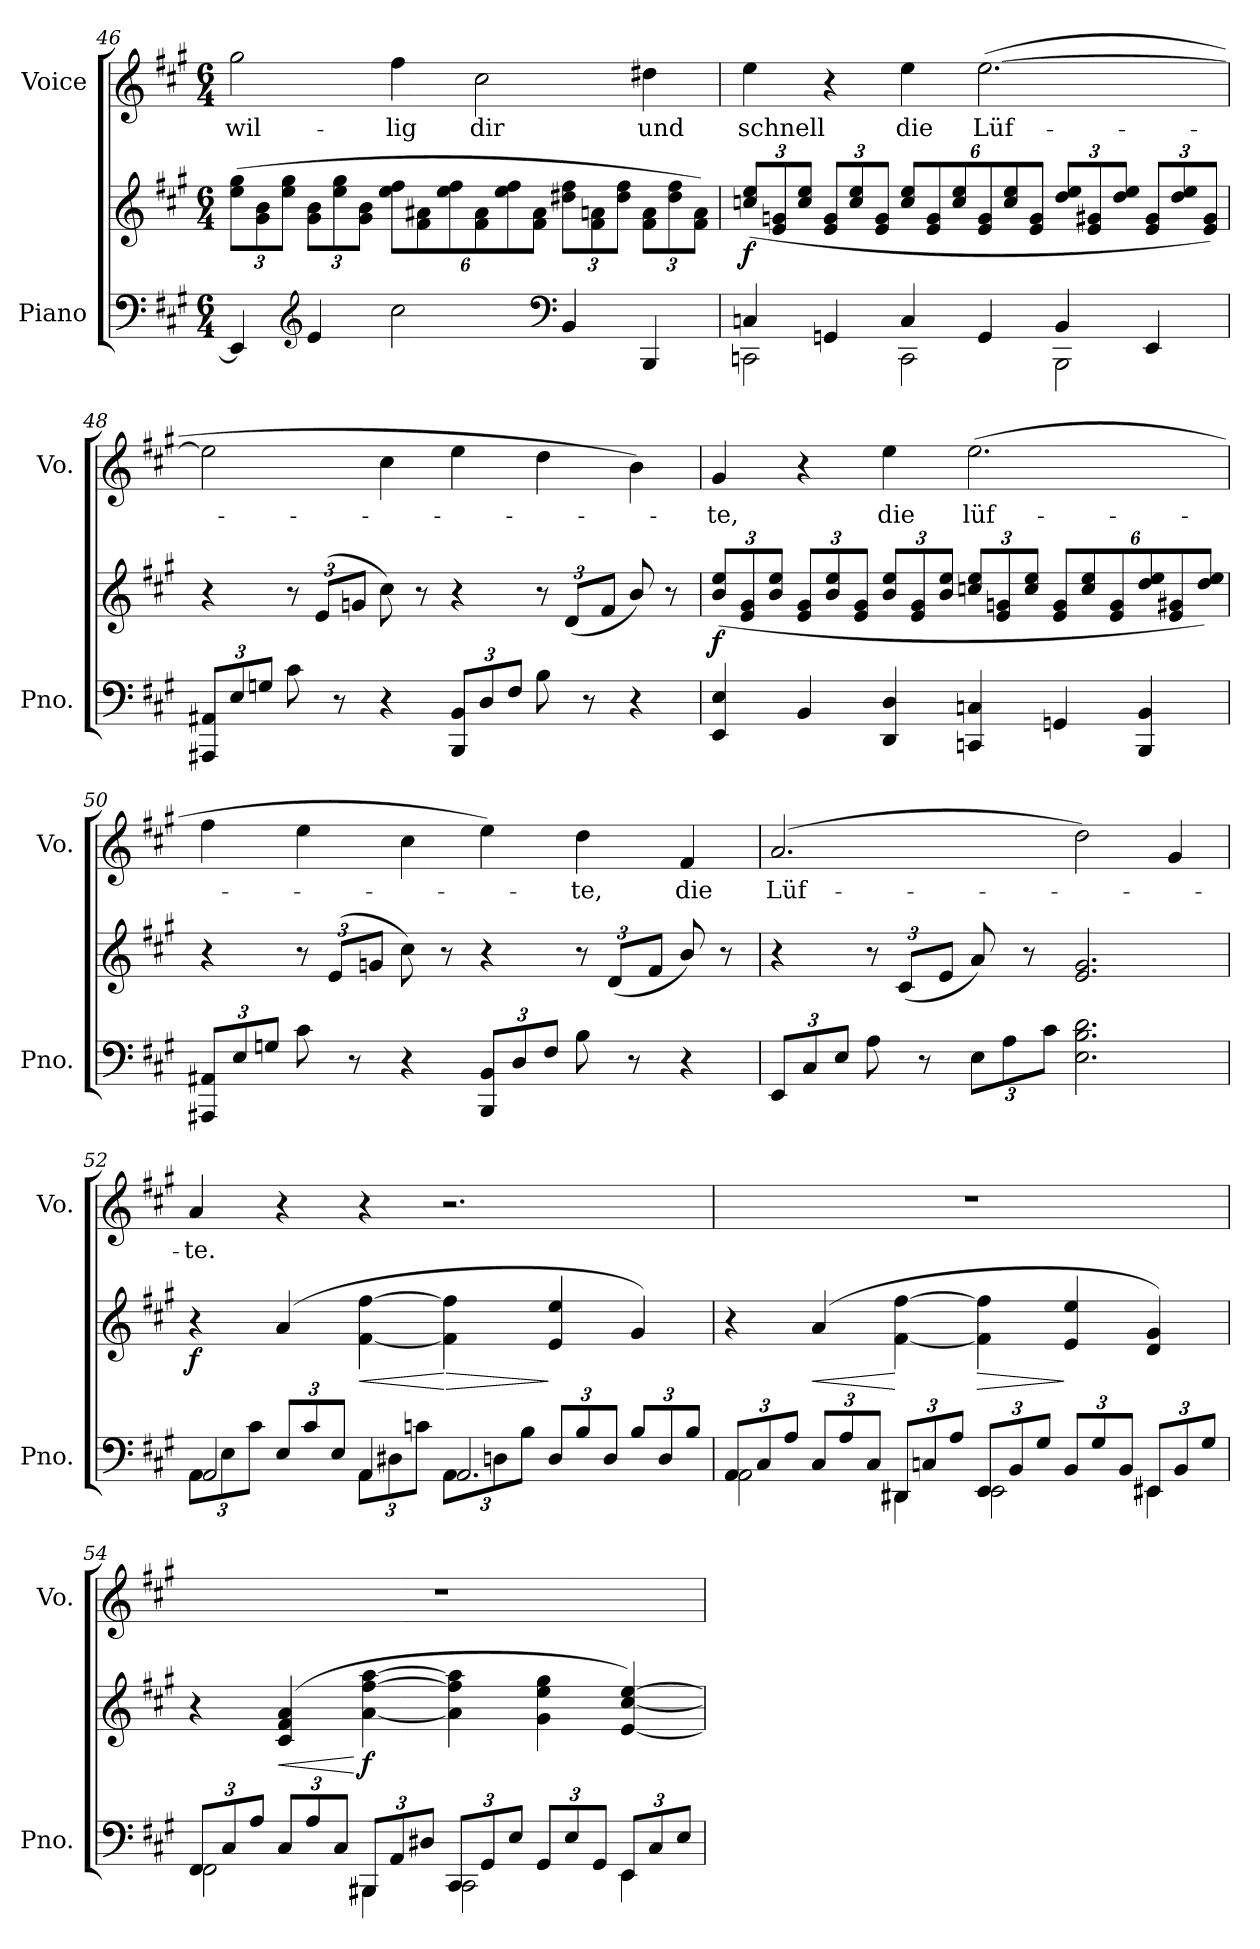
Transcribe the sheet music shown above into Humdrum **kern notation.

**kern	**kern	**dynam	**kern	**text
*part2	*part2	*part2	*part1	*part1
*staff3	*staff2	*staff2/3	*staff1	*staff1
*I"Piano	*	*	*I"Voice	*
*I'Pno.	*	*	*I'Vo.	*
!!LO:LB:g=z
*clefF4	*clefG2	*	*clefG2	*
*k[f#c#g#]	*k[f#c#g#]	*	*k[f#c#g#]	*
*M6/4	*M6/4	*	*M6/4	*
*	*Xbrackettup	*	*	*
=46	=46	=46	=46	=46
!	!	!	!	!LO:LY:b
4EE/]	(12ee\ 12gg#\L	.	2gg#\	wil-
.	12g#\ 12b\	.	.	.
.	12ee\ 12gg#\J	.	.	.
*clefG2	*	*	*	*
4e/	12g#\ 12b\L	.	.	.
.	12ee\ 12gg#\	.	.	.
.	12g#\ 12b\J	.	.	.
*	*brackettup	*	*	*
!	!	!	!	!LO:LY:b
2cc#\	12ee\ 12ff#\L	.	4ff#\	-lig
.	12f#\ 12a#X\	.	.	.
.	12ee\ 12ff#\	.	.	.
!	!	!	!	!LO:LY:b
.	12f#\ 12a#\	.	2cc#\	dir
.	12ee\ 12ff#\	.	.	.
.	12f#\ 12a#\J	.	.	.
*clefF4	*	*	*	*
*	*Xbrackettup	*	*	*
4BB/	12dd#X\ 12ff#\L	.	.	.
.	12f#\ 12an\	.	.	.
.	12dd#\ 12ff#\J	.	.	.
!	!	!	!	!LO:LY:b
4BBB/	12f#\ 12a\L	.	4dd#X\	und
.	12dd#\ 12ff#\	.	.	.
.	12f#\ 12a\J)	.	.	.
!!LO:LB:g=z
=47	=47	=47	=47	=47
*^	*	*	*	*
!	!	!	!LO:DY:b	!	!LO:LY:b
4Cn/	2CCn\	(>12ccn/ 12ee/L	f	4ee\	schnell
.	.	12e/ 12gn/	.	.	.
.	.	12cc/ 12ee/J	.	.	.
4GGn/	.	12e/ 12g/L	.	4r	.
.	.	12cc/ 12ee/	.	.	.
.	.	12e/ 12g/J	.	.	.
*	*	*brackettup	*	*	*
!	!	!	!	!	!LO:LY:b
4C/	2CC\	12cc/ 12ee/L	.	4ee\	die
.	.	12e/ 12g/	.	.	.
.	.	12cc/ 12ee/	.	.	.
!	!	!	!	!	!LO:LY:b
4GG/	.	12e/ 12g/	.	([2.ee\	Lüf-
.	.	12cc/ 12ee/	.	.	.
.	.	12e/ 12g/J	.	.	.
*	*	*Xbrackettup	*	*	*
4BB/	2BBB\	12dd/ 12ee/L	.	.	.
.	.	12e/ 12g#X/	.	.	.
.	.	12dd/ 12ee/J	.	.	.
4EE/	.	12e/ 12g#/L	.	.	.
.	.	12dd/ 12ee/	.	.	.
.	.	12e/ 12g#/J)	.	.	.
*v	*v	*	*	*	*
!!LO:PB:g=z
=48	=48	=48	=48	=48
*Xbrackettup	*	*	*	*
12AAA#X/ 12AA#X/L	4r	.	2ee\]	.
12E/	.	.	.	.
12Gn/J	.	.	.	.
8c#\	12r	.	.	.
.	(12e/L	.	.	.
8r	.	.	.	.
.	12gn/J	.	.	.
4r	8cc#\)	.	4cc#\	.
.	8r	.	.	.
12BBB/ 12BB/L	4r	.	4ee\	.
12D/	.	.	.	.
12F#/J	.	.	.	.
8B\	12r	.	4dd\	.
.	(12d/L	.	.	.
8r	.	.	.	.
.	12f#/J	.	.	.
4r	8b/)	.	4b\)	.
.	8r	.	.	.
!!LO:LB:g=z
=49	=49	=49	=49	=49
!	!	!LO:DY:b	!	!LO:LY:b
4EE/ 4E/	(>12b/ 12ee/L	f	4g#/	-te,
.	12e/ 12g#/	.	.	.
.	12b/ 12ee/J	.	.	.
4BB/	12e/ 12g#/L	.	4r	.
.	12b/ 12ee/	.	.	.
.	12e/ 12g#/J	.	.	.
!	!	!	!	!LO:LY:b
4DD/ 4D/	12b/ 12ee/L	.	4ee\	die
.	12e/ 12g#/	.	.	.
.	12b/ 12ee/J	.	.	.
!	!	!	!	!LO:LY:b
4CCn/ 4Cn/	12ccn/ 12ee/L	.	(2.ee\	lüf-
.	12e/ 12gn/	.	.	.
.	12cc/ 12ee/J	.	.	.
*	*brackettup	*	*	*
4GGn/	12e/ 12g/L	.	.	.
.	12cc/ 12ee/	.	.	.
.	12e/ 12g/	.	.	.
4BBB/ 4BB/	12dd/ 12ee/	.	.	.
.	12e/ 12g#X/	.	.	.
.	12dd/ 12ee/J)	.	.	.
!!LO:LB:g=z
=50	=50	=50	=50	=50
12AAA#X/ 12AA#X/L	4r	.	4ff#\	.
12E/	.	.	.	.
12Gn/J	.	.	.	.
*	*Xbrackettup	*	*	*
8c#\	12r	.	4ee\	.
.	(12e/L	.	.	.
8r	.	.	.	.
.	12gn/J	.	.	.
4r	8cc#\)	.	4cc#\	.
.	8r	.	.	.
12BBB/ 12BB/L	4r	.	4ee\)	.
12D/	.	.	.	.
12F#/J	.	.	.	.
!	!	!	!	!LO:LY:b
8B\	12r	.	4dd\	-te,
.	(12d/L	.	.	.
8r	.	.	.	.
.	12f#/J	.	.	.
!	!	!	!	!LO:LY:b
4r	8b/)	.	4f#/	die
.	8r	.	.	.
=51	=51	=51	=51	=51
!	!	!	!	!LO:LY:b
12EE/L	4r	.	(2.a/	Lüf-
12C#/	.	.	.	.
12E/J	.	.	.	.
8A\	12r	.	.	.
.	(12c#/L	.	.	.
8r	.	.	.	.
.	12e/J	.	.	.
12E\L	8a/)	.	.	.
12A\	.	.	.	.
.	8r	.	.	.
12c#\J	.	.	.	.
2.E\ 2.B\ 2.d\	2.e/ 2.g#/	.	2dd\)	.
.	.	.	4g#/	.
!!LO:LB:g=z
=52	=52	=52	=52	=52
*^	*	*	*	*
!	!	!	!LO:DY:b	!	!LO:LY:b
12AA\L	2AA/	4r	f	4a/	-te.
12E\	.	.	.	.	.
12c#\J	.	.	.	.	.
12E/L	.	(4a/	.	4r	.
12c#/	.	.	.	.	.
12E/J	.	.	.	.	.
!	!	!	!LO:HP:b	!	!
12AA\L	4AA/	[4f#\ [4ff#\	<	4r	.
12D#X\	.	.	.	.	.
12cn\J	.	.	.	.	.
!	!	!	!LO:HP:n=1:b	!	!
12AA\L	2.AA/	4f#\] 4ff#\]	[ >	2.r	.
12Dn\	.	.	.	.	.
12B\J	.	.	.	.	.
12D/L	.	4e/ 4ee/	]	.	.
12B/	.	.	.	.	.
12D/J	.	.	.	.	.
12B/L	.	4g#/)	.	.	.
12D/	.	.	.	.	.
12B/J	.	.	.	.	.
!!LO:PB:g=z
=53	=53	=53	=53	=53	=53
12AA/L	2AA\	4r	.	1.r	.
12C#/	.	.	.	.	.
12A/J	.	.	.	.	.
!	!	!	!LO:HP:b	!	!
12C#/L	.	(4a/	<	.	.
12A/	.	.	.	.	.
12C#/J	.	.	.	.	.
12DD#X/L	4DD#\	[4f#\ [4ff#\	[	.	.
12Cn/	.	.	.	.	.
12A/J	.	.	.	.	.
!	!	!	!LO:HP:b	!	!
12EE/L	2EE\	4f#\] 4ff#\]	>	.	.
12BB/	.	.	.	.	.
12G#/J	.	.	.	.	.
12BB/L	.	4e/ 4ee/	]	.	.
12G#/	.	.	.	.	.
12BB/J	.	.	.	.	.
12EE#X/L	4EE#\	4d/ 4g#/)	.	.	.
12BB/	.	.	.	.	.
12G#/J	.	.	.	.	.
!!LO:LB:g=z
=54	=54	=54	=54	=54	=54
12FF#/L	2FF#\	4r	.	1.r	.
12C#/	.	.	.	.	.
12A/J	.	.	.	.	.
!	!	!	!LO:HP:b	!	!
12C#/L	.	(4c#/ 4f#/ 4a/	<	.	.
12A/	.	.	.	.	.
12C#/J	.	.	.	.	.
!	!	!	!LO:DY:n=1:b	!	!
12BBB#X/L	4BBB#\	[4a\ [4ff#\ [4aa\	[ f	.	.
12AA/	.	.	.	.	.
12D#X/J	.	.	.	.	.
12CC#/L	2CC#\	4a\] 4ff#\] 4aa\]	.	.	.
12GG#/	.	.	.	.	.
12E/J	.	.	.	.	.
12GG#/L	.	4g#\ 4ee\ 4gg#\	.	.	.
12E/	.	.	.	.	.
12GG#/J	.	.	.	.	.
12EE/L	4EE\	[<4e/ [<4cc#/ [4ee/)	.	.	.
12C#/	.	.	.	.	.
12E/J	.	.	.	.	.
*v	*v	*	*	*	*
=	=	=	=	=
*-	*-	*-	*-	*-
